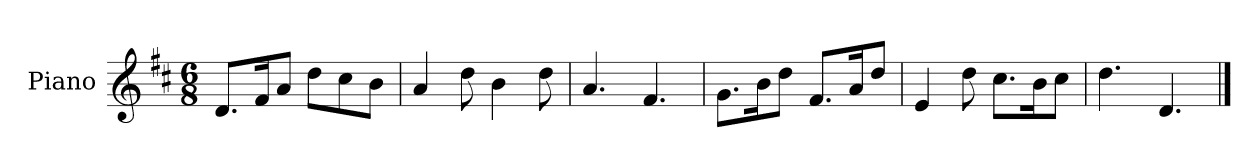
**kern
*part1
*staff1
*I"Piano
*I'Pno.
*clefG2
*k[f#c#]
*M6/8
*MM120
=1
8.d/L
16f#/K
8a/J
8dd\L
8cc#\
8b\J
=2
4a/
8dd\
4b\
8dd\
=3
4.a/
4.f#/
=4
8.g\L
16b\K
8dd\J
8.f#/L
16a/K
8dd/J
=5
4e/
8dd\
8.cc#\L
16b\K
8cc#\J
=6
4.dd\
4.d/
==
*-
